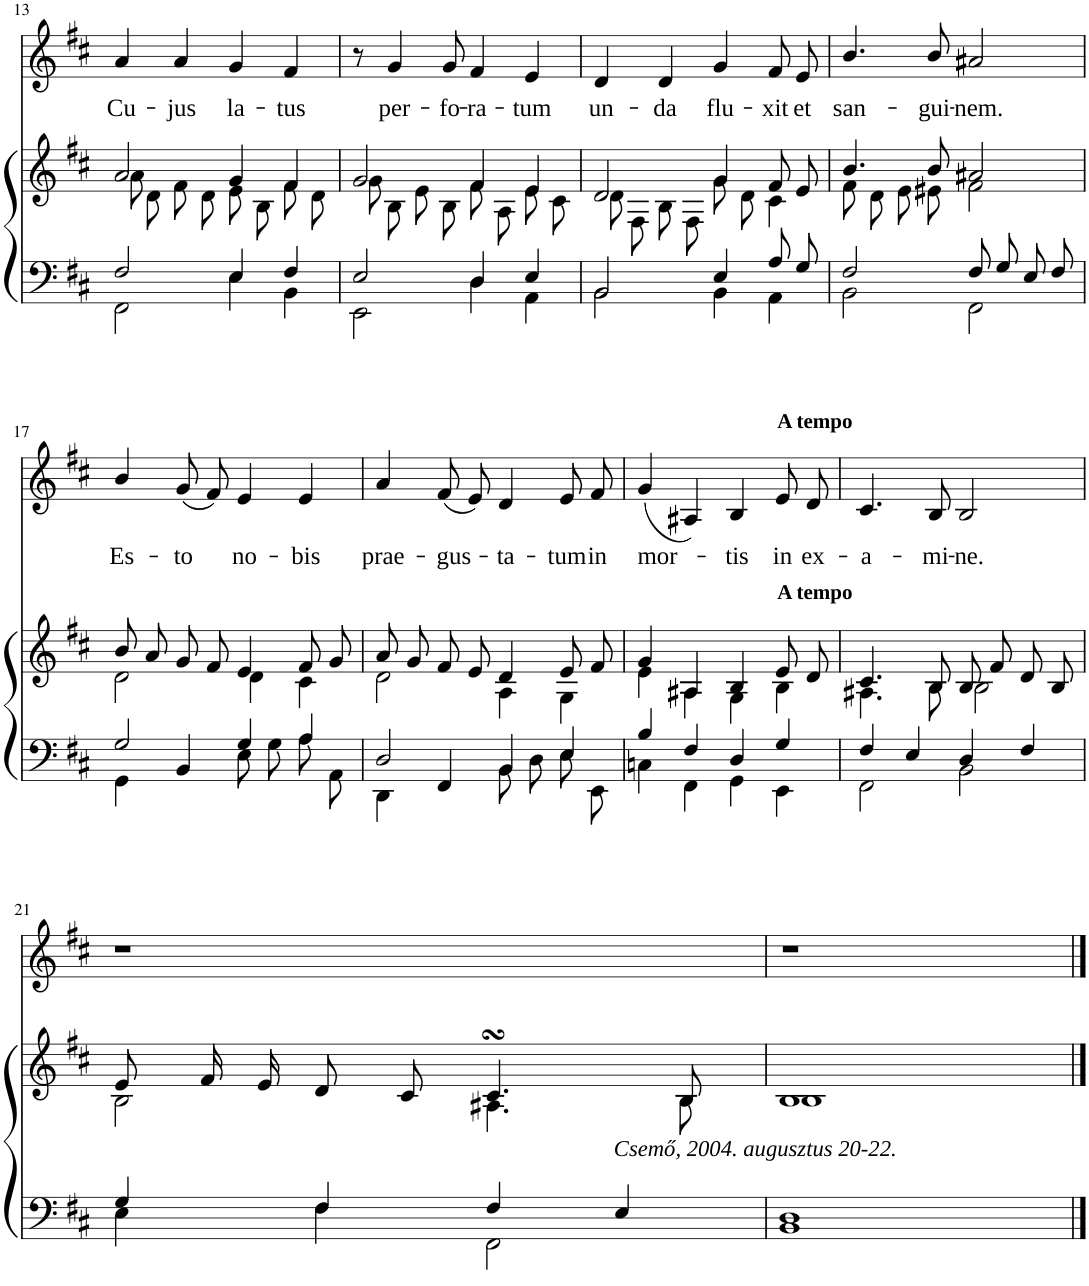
**kern	**kern	**kern	**text
*part2	*part2	*part1	*part1
*staff3	*staff2	*staff1	*staff1
*I"Piano	*	*I"Voice	*
*I'Pno	*	*	*
!!LO:PB:g=z
*clefF4	*clefG2	*clefG2	*
*k[f#c#]	*k[f#c#]	*k[f#c#]	*
*M4/4	*M4/4	*M4/4	*
=13	=13	=13	=13
*^	*^	*	*
!	!	!	!	!	!LO:LY:b
2F#/	2FF#\	2a/	8a\L	4a/	Cu-
.	.	.	8d\J	.	.
!	!	!	!	!	!LO:LY:b
.	.	.	8f#\L	4a/	-jus
.	.	.	8d\J	.	.
!	!	!	!	!	!LO:LY:b
4E/	4E\	4g/	8e\L	4g/	la-
.	.	.	8B\J	.	.
!	!	!	!	!	!LO:LY:b
4F#/	4BB\	4f#/	8f#\L	4f#/	-tus
.	.	.	8d\J	.	.
=14	=14	=14	=14	=14	=14
2E/	2EE\	2g/	8g\L	8r	.
!	!	!	!	!	!LO:LY:b
.	.	.	8B\J	4g/	per-
.	.	.	8e\L	.	.
!	!	!	!	!	!LO:LY:b
.	.	.	8B\J	8g/	-fo-
!	!	!	!	!	!LO:LY:b
4D/	4D\	4f#/	8f#\L	4f#/	-ra-
.	.	.	8A\J	.	.
!	!	!	!	!	!LO:LY:b
4E/	4AA\	4e/	8e\L	4e/	-tum
.	.	.	8c#\J	.	.
=15	=15	=15	=15	=15	=15
!	!	!	!	!	!LO:LY:b
2BB/	2BB\	2d/	8d\L	4d/	un-
.	.	.	8F#\J	.	.
!	!	!	!	!	!LO:LY:b
.	.	.	8B\L	4d/	-da
.	.	.	8F#\J	.	.
!	!	!	!	!	!LO:LY:b
4E/	4BB\	4g/	8g\L	4g/	flu-
.	.	.	8d\J	.	.
!	!	!	!	!	!LO:LY:b
8A/L	4AA\	8f#/L	4c#\	8f#/L	-xit
!	!	!	!	!	!LO:LY:b
8G/J	.	8e/J	.	8e/J	et
=16	=16	=16	=16	=16	=16
!	!	!	!	!	!LO:LY:b
2F#/	2BB\	4.b/	8f#\L	4.b/	san-
.	.	.	8d\J	.	.
.	.	.	8e\L	.	.
!	!	!	!	!	!LO:LY:b
.	.	8b/	8e#X\J	8b/	-gui-
!	!	!	!	!	!LO:LY:b
8F#/L	2FF#\	2a#X/	2f#\	2a#X/	-nem.
8G/J	.	.	.	.	.
8E/L	.	.	.	.	.
8F#/J	.	.	.	.	.
!!LO:LB:g=z
=17	=17	=17	=17	=17	=17
!	!	!	!	!	!LO:LY:b
2G/	4GG\	8b/L	2d\	4b/	Es-
.	.	8a/J	.	.	.
!	!	!	!	!	!LO:LY:b
.	4BB/	8g/L	.	(8g/L	-to
.	.	8f#/J	.	8f#/J)	.
!	!	!	!	!	!LO:LY:b
4G/	8E\L	4e/	4d\	4e/	no-
.	8G\J	.	.	.	.
!	!	!	!	!	!LO:LY:b
4A/	8A\L	8f#/L	4c#\	4e/	-bis
.	8AA\J	8g/J	.	.	.
=18	=18	=18	=18	=18	=18
!	!	!	!	!	!LO:LY:b
2D/	4DD\	8a/L	2d\	4a/	prae-
.	.	8g/J	.	.	.
!	!	!	!	!	!LO:LY:b
.	4FF#/	8f#/L	.	(8f#/L	-gus-
.	.	8e/J	.	8e/J)	.
!	!	!	!	!	!LO:LY:b
4BB/	8BB\L	4d/	4A\	4d/	-ta-
.	8D\J	.	.	.	.
!	!	!	!	!	!LO:LY:b
4E/	8E\L	8e/L	4G\	8e/L	-tum
!	!	!	!	!	!LO:LY:b
.	8EE\J	8f#/J	.	8f#/J	in
=19	=19	=19	=19	=19	=19
!	!	!	!	!	!LO:LY:b
4B/	4Cn\	4g/	4e\	(4g/	mor-
4F#/	4FF#\	4A#X/	4A#\	4A#X/)	.
!	!	!	!	!	!LO:LY:b
4D/	4GG\	4B/	4G\	4B/	-tis
!	!	!	!	!LO:TX:a:B:t=A tempo	!
!	!	!LO:TX:a:B:t=A tempo	!	!	!
!	!	!	!	!	!LO:LY:b
4G/	4EE\	8e/L	4B\	8e/L	in
!	!	!	!	!	!LO:LY:b
.	.	8d/J	.	8d/J	ex-
=20	=20	=20	=20	=20	=20
!	!	!	!	!	!LO:LY:b
4F#/	2FF#\	4.c#/	4.A#X\	4.c#/	-a-
4E/	.	.	.	.	.
!	!	!	!	!	!LO:LY:b
.	.	8B/	8B\	8B/	-mi-
!	!	!	!	!	!LO:LY:b
4D/	2BB\	8B/L	2B\	2B/	-ne.
.	.	8f#/J	.	.	.
4F#/	.	8d/L	.	.	.
.	.	8B/J	.	.	.
!!LO:LB:g=z
=21	=21	=21	=21	=21	=21
4G/	4E\	8e/L	2B\	1r	.
.	.	16f#/L	.	.	.
.	.	16e/JJ	.	.	.
4F#/	4F#\	8d/L	.	.	.
.	.	8c#/J	.	.	.
4F#/	2FF#\	4.c#sSsS/	4.A#X\	.	.
!LO:TX:a:i:t=Csemő, 2004. augusztus 20-22.	!	!	!	!	!
4E/	.	.	.	.	.
.	.	8B/	8B\	.	.
=22	=22	=22	=22	=22	=22
1D	1BB	1B	1B	1r	.
*v	*v	*	*	*	*
*	*v	*v	*	*
==	==	==	==
*-	*-	*-	*-
